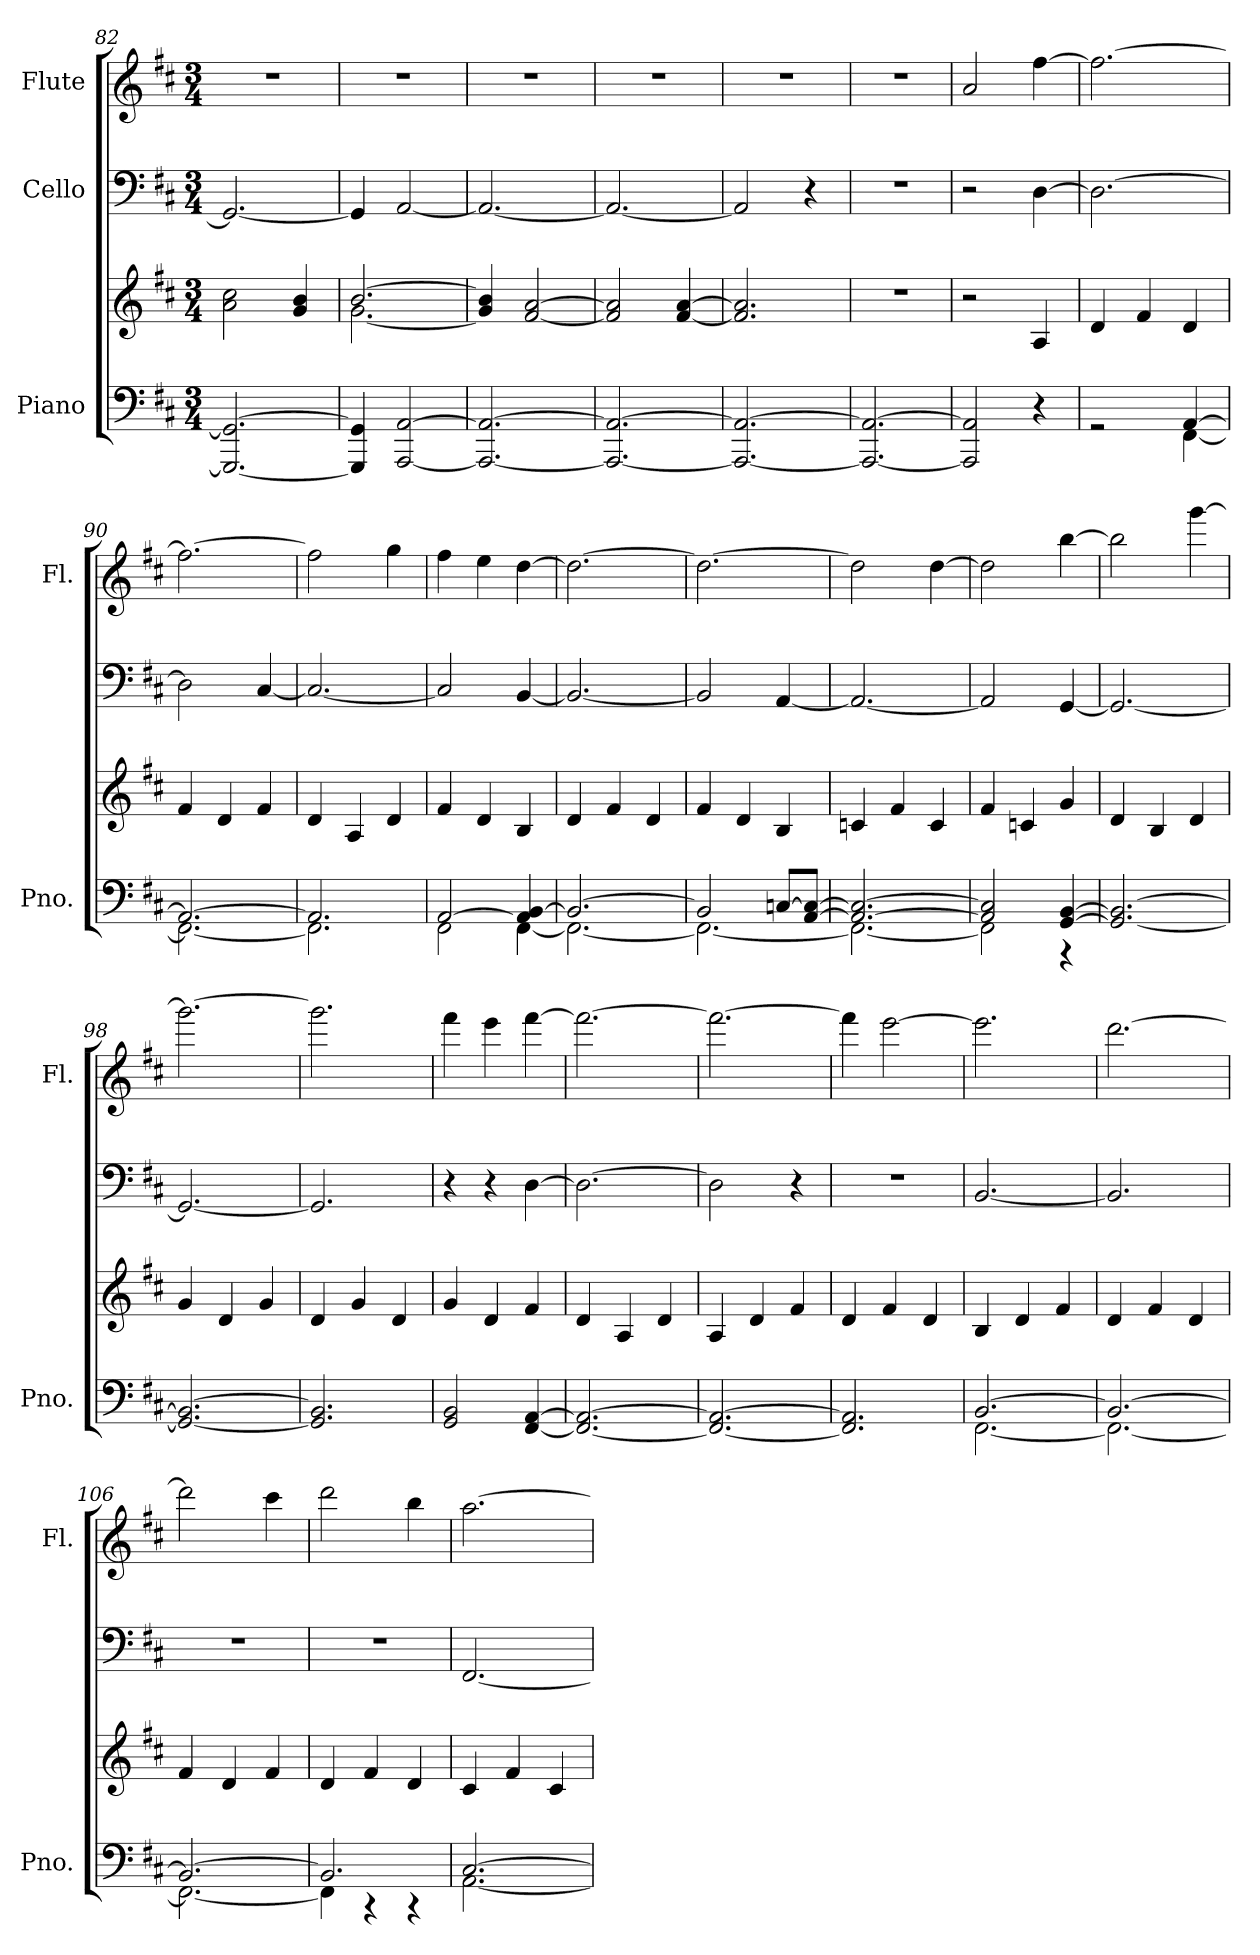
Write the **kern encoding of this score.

**kern	**kern	**kern	**kern
*part3	*part3	*part2	*part1
*staff4	*staff3	*staff2	*staff1
*I"Piano	*	*I"Cello	*I"Flute
*I'Pno.	*	*	*I'Fl.
*clefF4	*clefG2	*clefF4	*clefG2
*k[f#c#]	*k[f#c#]	*k[f#c#]	*k[f#c#]
*M3/4	*M3/4	*M3/4	*M3/4
=82	=82	=82	=82
2.GGG/_ 2.GG/_	2a\ 2cc#\	2.GG/_	2.r
.	4g/ 4b/	.	.
=83	=83	=83	=83
*	*^	*	*
4GGG/] 4GG/]	[2.b/	[2.g\	4GG/]	2.r
[2AAA/ [2AA/	.	.	[2AA/	.
*	*v	*v	*	*
=84	=84	=84	=84
2.AAA/_ 2.AA/_	4g/] 4b/]	2.AA/_	2.r
.	[2f#/ [2a/	.	.
=85	=85	=85	=85
2.AAA/_ 2.AA/_	2f#/] 2a/]	2.AA/_	2.r
.	[4f#/ [4a/	.	.
=86	=86	=86	=86
2.AAA/_ 2.AA/_	2.f#/] 2.a/]	2AA/]	2.r
.	.	4r	.
!!LO:LB:g=z
=87	=87	=87	=87
2.AAA/_ 2.AA/_	2.r	2.r	2.r
=88	=88	=88	=88
2AAA/] 2AA/]	2r	2r	2a/
4r	4A/	[4D\	[4ff#\
=89	=89	=89	=89
*^	*	*	*
2rGG	2ryy	4d/	2.D\_	2.ff#\_
.	.	4f#/	.	.
[4AA/	[4FF#\	4d/	.	.
=90	=90	=90	=90	=90
2.AA/_	2.FF#\_	4f#/	2D\]	2.ff#\_
.	.	4d/	.	.
.	.	4f#/	[4C#/	.
=91	=91	=91	=91	=91
2.AA/]	2.FF#\]	4d/	2.C#/_	2ff#\]
.	.	4A/	.	.
.	.	4d/	.	4gg\
=92	=92	=92	=92	=92
[2AA/	2FF#\	4f#/	2C#/]	4ff#\
.	.	4d/	.	4ee\
4AA/] [4BB/	[4FF#\	4B/	[4BB/	[4dd\
=93	=93	=93	=93	=93
2.BB/_	2.FF#\_	4d/	2.BB/_	2.dd\_
.	.	4f#/	.	.
.	.	4d/	.	.
=94	=94	=94	=94	=94
2BB/]	2.FF#\_	4f#/	2BB/]	2.dd\_
.	.	4d/	.	.
[8Cn/L	.	4B/	[4AA/	.
[8AA/ 8C/_J	.	.	.	.
=95	=95	=95	=95	=95
2.AA/_ 2.C/_	2.FF#\_	4cn/	2.AA/_	2dd\]
.	.	4f#/	.	.
.	.	4c/	.	[4dd\
=96	=96	=96	=96	=96
2AA/] 2C/]	2FF#\]	4f#/	2AA/]	2dd\]
.	.	4cn/	.	.
[4GG/ [4BB/	4r	4g/	[4GG/	[4bb\
*v	*v	*	*	*
=97	=97	=97	=97
2.GG/_ 2.BB/_	4d/	2.GG/_	2bb\]
.	4B/	.	.
.	4d/	.	[4ggg\
!!LO:LB:g=z
=98	=98	=98	=98
2.GG/_ 2.BB/_	4g/	2.GG/_	2.ggg\_
.	4d/	.	.
.	4g/	.	.
=99	=99	=99	=99
2.GG/] 2.BB/]	4d/	2.GG/]	2.ggg\]
.	4g/	.	.
.	4d/	.	.
=100	=100	=100	=100
2GG/ 2BB/	4g/	4r	4fff#\
.	4d/	4r	4eee\
[4FF#/ [4AA/	4f#/	[4D\	[4fff#\
=101	=101	=101	=101
2.FF#/_ 2.AA/_	4d/	2.D\_	2.fff#\_
.	4A/	.	.
.	4d/	.	.
=102	=102	=102	=102
2.FF#/_ 2.AA/_	4A/	2D\]	2.fff#\_
.	4d/	.	.
.	4f#/	4r	.
=103	=103	=103	=103
2.FF#/] 2.AA/]	4d/	2.r	4fff#\]
.	4f#/	.	[2eee\
.	4d/	.	.
=104	=104	=104	=104
*^	*	*	*
[2.BB/	[2.FF#\	4B/	[2.BB/	2.eee\]
.	.	4d/	.	.
.	.	4f#/	.	.
=105	=105	=105	=105	=105
2.BB/_	2.FF#\_	4d/	2.BB/]	[2.ddd\
.	.	4f#/	.	.
.	.	4d/	.	.
=106	=106	=106	=106	=106
2.BB/_	2.FF#\_	4f#/	2.r	2ddd\]
.	.	4d/	.	.
.	.	4f#/	.	4ccc#\
=107	=107	=107	=107	=107
2.BB/]	4FF#\]	4d/	2.r	2ddd\
.	4r	4f#/	.	.
.	4r	4d/	.	4bb\
=108	=108	=108	=108	=108
[2.C#/	[2.AA\	4c#/	[2.FF#/	[2.aa\
.	.	4f#/	.	.
.	.	4c#/	.	.
*v	*v	*	*	*
=	=	=	=
*-	*-	*-	*-
